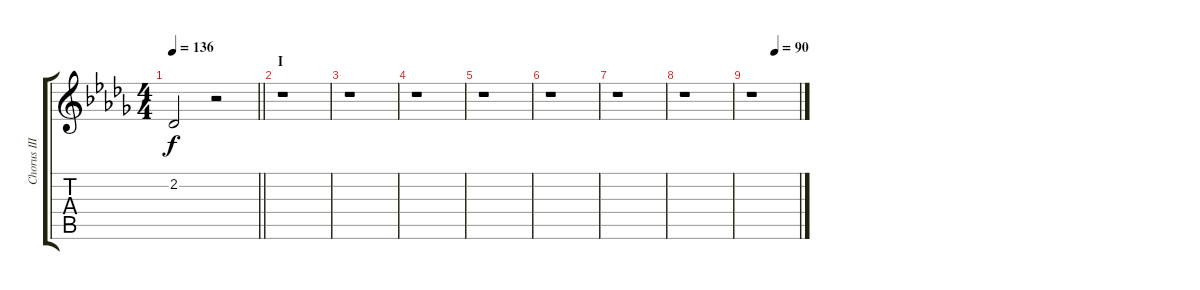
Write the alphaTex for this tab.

\track ("Chorus III" "Chorus III") {instrument voiceoohs}
\staff {score tabs}
\tuning (E4 B3 G3 D3 A2 E2) {hide}
\ts (4 4)
\tempo 136
\clef g2
\barLineRight lightlight
\ks db
2.2{t}.2{dy f} r.2 |
\section ("" "I")
r.1 |
r.1 |
r.1 |
r.1 |
r.1 |
r.1 |
r.1 |
\tempo (90 0.5)
r.1
